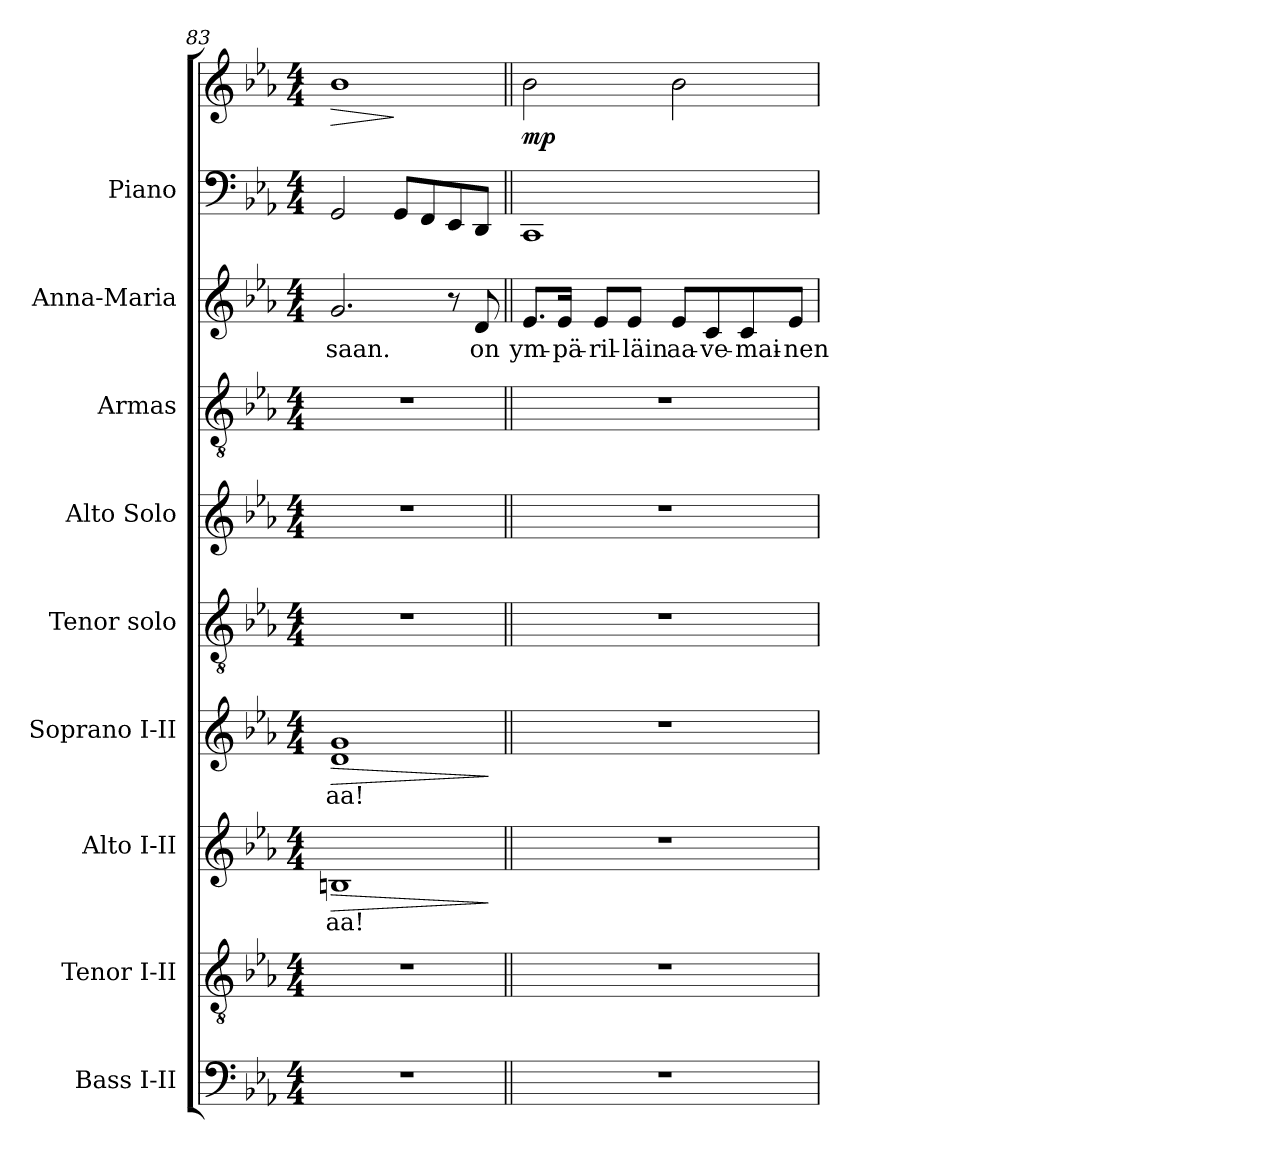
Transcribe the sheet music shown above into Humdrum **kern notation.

**kern	**kern	**kern	**text	**dynam	**kern	**text	**dynam	**kern	**kern	**kern	**kern	**text	**kern	**kern	**dynam
*part9	*part8	*part7	*part7	*part7	*part6	*part6	*part6	*part5	*part4	*part3	*part2	*part2	*part1	*part1	*part1
*staff10	*staff9	*staff8	*staff8	*staff8	*staff7	*staff7	*staff7	*staff6	*staff5	*staff4	*staff3	*staff3	*staff2	*staff1	*staff1/2
*I"Bass I-II	*I"Tenor I-II	*I"Alto I-II	*	*	*I"Soprano I-II	*	*	*I"Tenor solo	*I"Alto Solo	*I"Armas	*I"Anna-Maria	*	*I"Piano	*	*
*I'B.	*I'T.	*I'A.	*	*	*I'S.	*	*	*I'T. Solo	*I'A. Solo	*I'Armas	*I'A-M	*	*I'Pno.	*	*
*clefF4	*clefGv2	*clefG2	*	*	*clefG2	*	*	*clefGv2	*clefG2	*clefGv2	*clefG2	*	*clefF4	*clefG2	*
*	*ITrd7c12	*	*	*	*	*	*	*ITrd7c12	*	*ITrd7c12	*	*	*	*	*
*k[b-e-a-]	*k[b-e-a-]	*k[b-e-a-]	*	*	*k[b-e-a-]	*	*	*k[b-e-a-]	*k[b-e-a-]	*k[b-e-a-]	*k[b-e-a-]	*	*k[b-e-a-]	*k[b-e-a-]	*
*E-:	*E-:	*E-:	*	*	*E-:	*	*	*E-:	*E-:	*E-:	*E-:	*	*E-:	*E-:	*
*M4/4	*M4/4	*M4/4	*	*	*M4/4	*	*	*M4/4	*M4/4	*M4/4	*M4/4	*	*M4/4	*M4/4	*
=83	=83	=83	=83	=83	=83	=83	=83	=83	=83	=83	=83	=83	=83	=83	=83
!	!	!	!LO:LY:b:color=#000000	!LO:HP:b	!	!	!	!	!	!	!	!	!	!	!
!	!	!	!	!	!	!LO:LY:b:color=#000000	!LO:HP:b	!	!	!	!	!	!	!	!
!	!	!	!	!	!	!	!	!	!	!	!	!LO:LY:b:color=#000000	!	!	!LO:HP:b
1r	1r	1Bni	-aa!	>	1di 1gi	-aa!	>	1r	1r	1r	2.gi/	saan.	2GGi/	1b-i	>
.	.	.	.	.	.	.	.	.	.	.	.	.	8GGi/L	.	]
.	.	.	.	.	.	.	.	.	.	.	.	.	8FFi/	.	.
.	.	.	.	.	.	.	.	.	.	.	8r	.	8EE-i/	.	.
!	!	!	!	!	!	!	!	!	!	!	!	!LO:LY:b:color=#000000	!	!	!
.	.	.	.	.	.	.	.	.	.	.	8di/	on	8DDi/J	.	.
.	.	.	.	]	.	.	]	.	.	.	.	.	.	.	.
!!LO:PB:g=z
=84||	=84||	=84||	=84||	=84||	=84||	=84||	=84||	=84||	=84||	=84||	=84||	=84||	=84||	=84||	=84||
!	!	!	!	!	!	!	!	!	!	!	!	!LO:LY:b:color=#000000	!	!	!
1r	1r	1r	.	.	1r	.	.	1r	1r	1r	8.e-i/L	ym-	1CCi	2b-i\	mp
!	!	!	!	!	!	!	!	!	!	!	!	!LO:LY:b:color=#000000	!	!	!
.	.	.	.	.	.	.	.	.	.	.	16e-i/Jk	-pä-	.	.	.
!	!	!	!	!	!	!	!	!	!	!	!	!LO:LY:b:color=#000000	!	!	!
.	.	.	.	.	.	.	.	.	.	.	8e-i/L	-ril-	.	.	.
!	!	!	!	!	!	!	!	!	!	!	!	!LO:LY:b:color=#000000	!	!	!
.	.	.	.	.	.	.	.	.	.	.	8e-i/J	-läin	.	.	.
!	!	!	!	!	!	!	!	!	!	!	!	!LO:LY:b:color=#000000	!	!	!
.	.	.	.	.	.	.	.	.	.	.	8e-i/L	aa-	.	2b-i\	.
!	!	!	!	!	!	!	!	!	!	!	!	!LO:LY:b:color=#000000	!	!	!
.	.	.	.	.	.	.	.	.	.	.	8ci/	-ve-	.	.	.
!	!	!	!	!	!	!	!	!	!	!	!	!LO:LY:b:color=#000000	!	!	!
.	.	.	.	.	.	.	.	.	.	.	8ci/	-mai-	.	.	.
!	!	!	!	!	!	!	!	!	!	!	!	!LO:LY:b:color=#000000	!	!	!
.	.	.	.	.	.	.	.	.	.	.	8e-i/J	-nen	.	.	.
=	=	=	=	=	=	=	=	=	=	=	=	=	=	=	=
*-	*-	*-	*-	*-	*-	*-	*-	*-	*-	*-	*-	*-	*-	*-	*-
